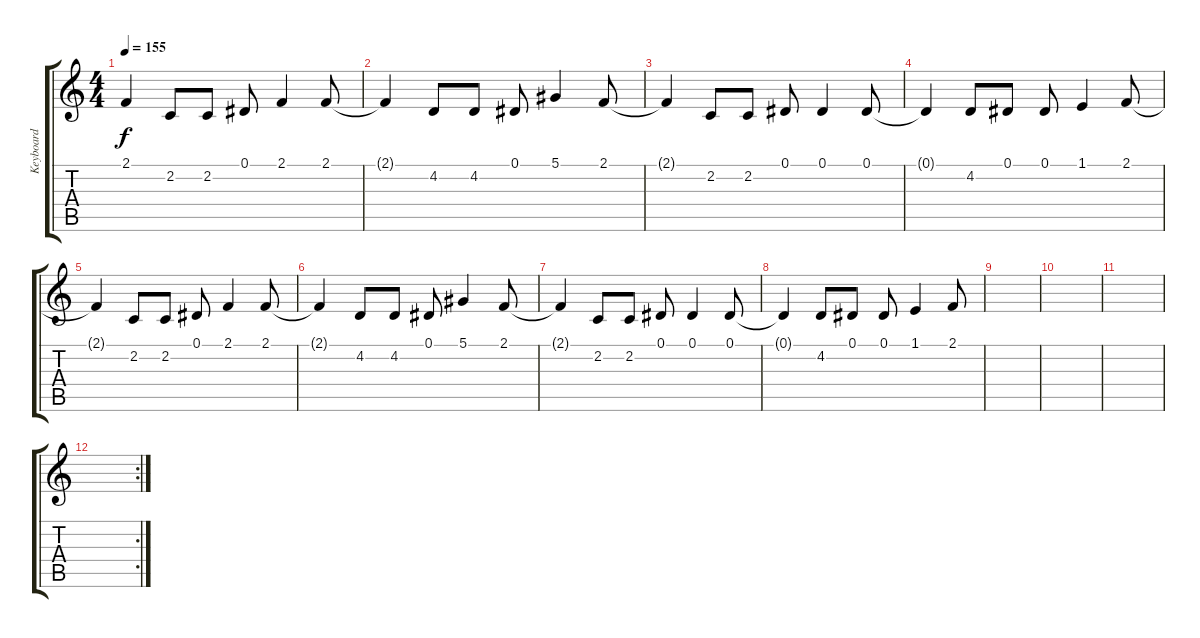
\track ("Keyboard" "Keyboard") {instrument stringensemble1}
\staff {score tabs}
\tuning (Eb4 Bb3 Gb3 Db3 Ab2 Eb2) {hide}
\ts (4 4)
\tempo 155
\clef g2
\ks c
2.1.4{dy f} 2.2.8 2.2.8 0.1.8 2.1.4 2.1.8 |
2.1{t}.4 4.2.8 4.2.8 0.1.8 5.1.4 2.1.8 |
2.1{t}.4 2.2.8 2.2.8 0.1.8 0.1.4 0.1.8 |
0.1{t}.4 4.2.8 0.1.8 0.1.8 1.1.4 2.1.8 |
2.1{t}.4 2.2.8 2.2.8 0.1.8 2.1.4 2.1.8 |
2.1{t}.4 4.2.8 4.2.8 0.1.8 5.1.4 2.1.8 |
2.1{t}.4 2.2.8 2.2.8 0.1.8 0.1.4 0.1.8 |
0.1{t}.4 4.2.8 0.1.8 0.1.8 1.1.4 2.1.8 |
|
|
|
\rc 2
